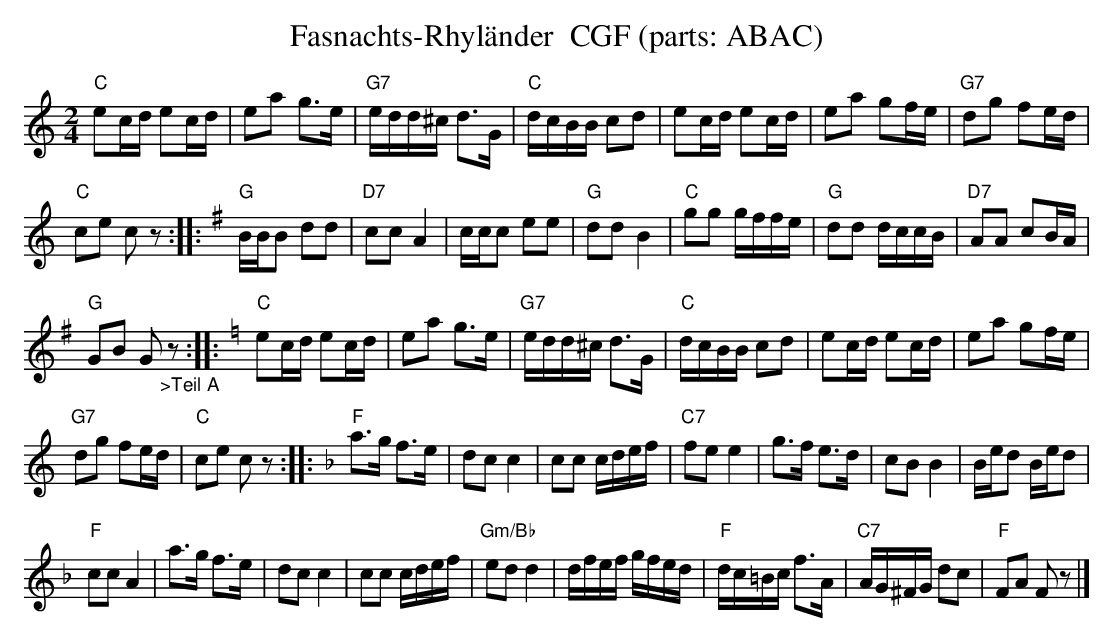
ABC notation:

X:1
T:Fasnachts-Rhyl\"ander  CGF (parts: ABAC)
M:2/4
L:1/8
K:C%%MIDI gchordon
"C"ec/2d/2 ec/2d/2 | ea g>e | "G7"e/2d/2d/2^c/2 d>G | "C"d/2c/2B/2B/2 cd | ec/2d/2 ec/2d/2 | ea gf/2e/2 | "G7"dg fe/2d/2 |
 "C"ce cz :: [K:G] "G"B/2B/2B dd | "D7"ccA2 | c/2c/2c ee | "G"ddB2 | "C"gg g/2f/2f/2e/2 | "G"dd d/2c/2c/2B/2 | "D7"AA cB/2A/2 |
 "G"GB G"_>Teil A"z :: [K:C] "C"ec/2d/2 ec/2d/2 | ea g>e | "G7"e/2d/2d/2^c/2 d>G | "C"d/2c/2B/2B/2 cd | ec/2d/2 ec/2d/2 | ea gf/2e/2 |
"G7"dg fe/2d/2 | "C"ce cz ::  [K:F] "F"a>g f>e | dcc2 | cc c/2d/2e/2f/2 | "C7"fee2 | g>f e>d | cBB2 | \
B/2e/2d B/2e/2d |
 "F"ccA2 | a>g f>e | dcc2 | cc c/2d/2e/2f/2 | \
"Gm/Bb"edd2 | d/2f/2e/2f/2 g/2f/2e/2d/2 | "F"d/2c/2=B/2c/2 f>A | "C7"A/2G/2^F/2G/2 dc | "F"FA Fz |]
